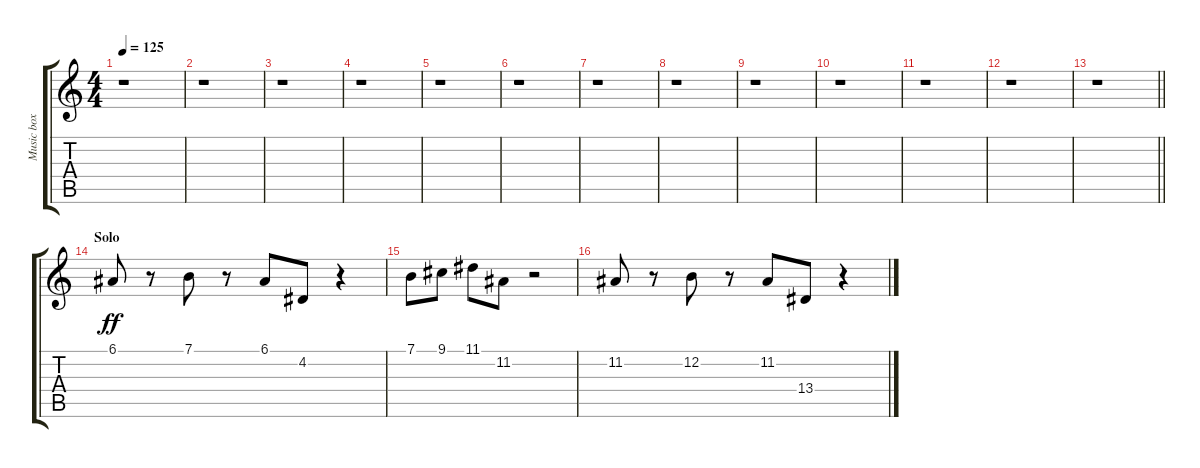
\track ("Music box" "Music box") {instrument musicbox}
\staff {score tabs}
\tuning (E4 B3 G3 D3 A2 E2) {hide}
\ts (4 4)
\tempo 125
\clef g2
\ks c
r.1{dy ff} |
r.1 |
r.1 |
r.1 |
r.1 |
r.1 |
r.1 |
r.1 |
r.1 |
r.1 |
r.1 |
r.1 |
\barLineRight lightlight
r.1 |
\section ("" "Solo")
6.1.8 r.8 7.1.8 r.8 6.1.8 4.2.8 r.4 |
7.1.8 9.1.8 11.1.8 11.2.8 r.2 |
11.2.8 r.8 12.2.8 r.8 11.2.8 13.4.8 r.4
